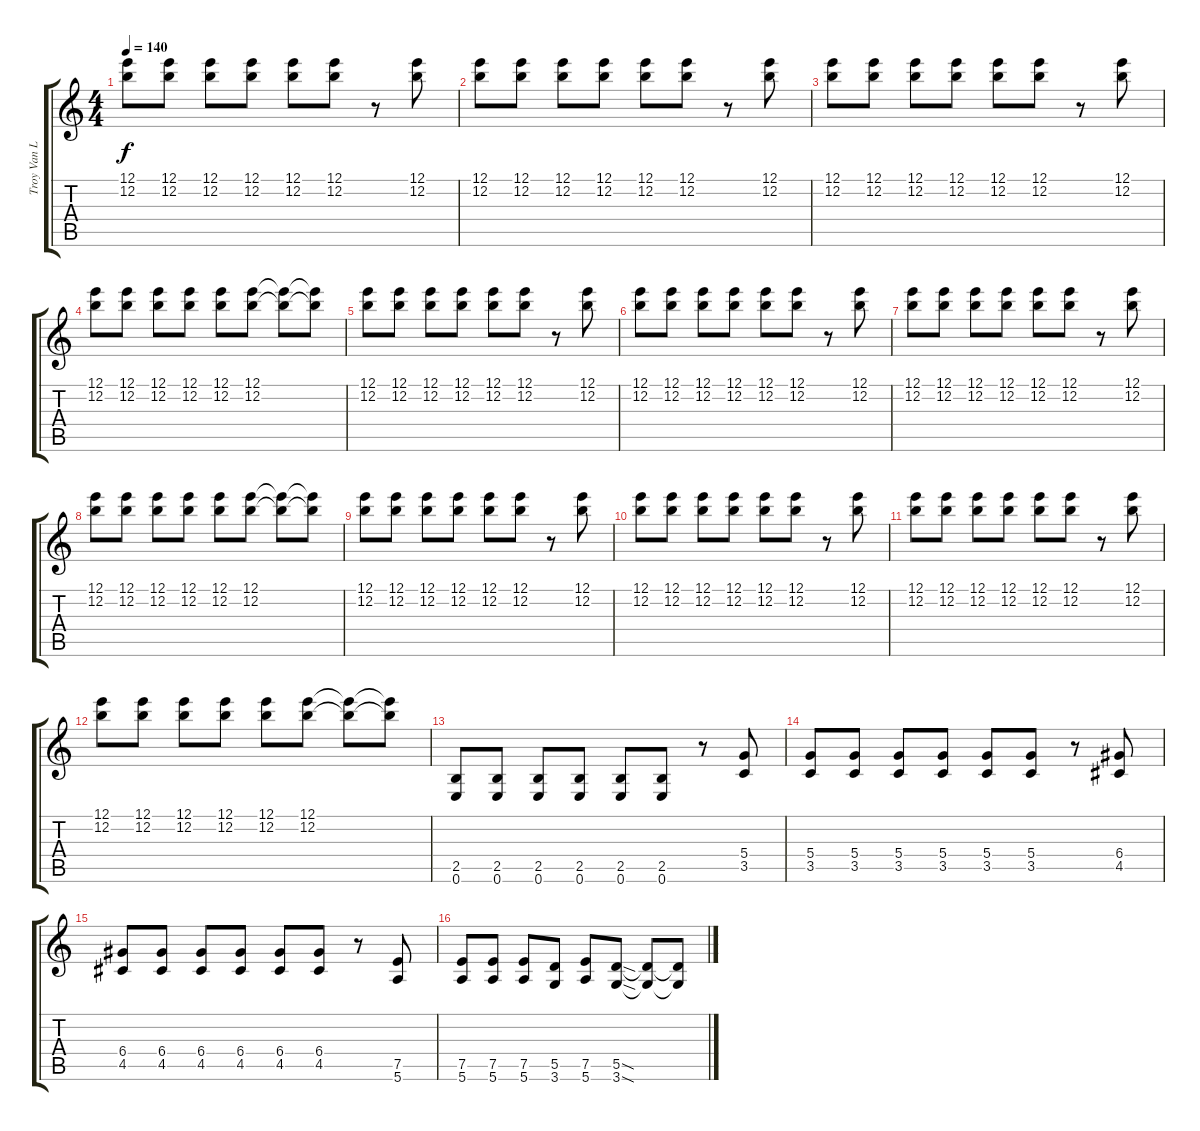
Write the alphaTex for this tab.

\track ("Troy Van Leeuwen (Rhythym)" "Troy Van L") {instrument distortionguitar}
\staff {score tabs}
\tuning (E4 B3 G3 D3 A2 E2) {hide}
\ts (4 4)
\tempo 140
\clef g2
\ks c
(12.1 12.2).8{dy f} (12.1 12.2).8 (12.1 12.2).8 (12.1 12.2).8 (12.1 12.2).8 (12.1 12.2).8 r.8 (12.1 12.2).8 |
(12.1 12.2).8 (12.1 12.2).8 (12.1 12.2).8 (12.1 12.2).8 (12.1 12.2).8 (12.1 12.2).8 r.8 (12.1 12.2).8 |
(12.1 12.2).8 (12.1 12.2).8 (12.1 12.2).8 (12.1 12.2).8 (12.1 12.2).8 (12.1 12.2).8 r.8 (12.1 12.2).8 |
(12.1 12.2).8 (12.1 12.2).8 (12.1 12.2).8 (12.1 12.2).8 (12.1 12.2).8 (12.1 12.2).8 (12.1{t} 12.2{t}).8 (12.1{t} 12.2{t}).8 |
(12.1 12.2).8 (12.1 12.2).8 (12.1 12.2).8 (12.1 12.2).8 (12.1 12.2).8 (12.1 12.2).8 r.8 (12.1 12.2).8 |
(12.1 12.2).8 (12.1 12.2).8 (12.1 12.2).8 (12.1 12.2).8 (12.1 12.2).8 (12.1 12.2).8 r.8 (12.1 12.2).8 |
(12.1 12.2).8 (12.1 12.2).8 (12.1 12.2).8 (12.1 12.2).8 (12.1 12.2).8 (12.1 12.2).8 r.8 (12.1 12.2).8 |
(12.1 12.2).8 (12.1 12.2).8 (12.1 12.2).8 (12.1 12.2).8 (12.1 12.2).8 (12.1 12.2).8 (12.1{t} 12.2{t}).8 (12.1{t} 12.2{t}).8 |
(12.1 12.2).8 (12.1 12.2).8 (12.1 12.2).8 (12.1 12.2).8 (12.1 12.2).8 (12.1 12.2).8 r.8 (12.1 12.2).8 |
(12.1 12.2).8 (12.1 12.2).8 (12.1 12.2).8 (12.1 12.2).8 (12.1 12.2).8 (12.1 12.2).8 r.8 (12.1 12.2).8 |
(12.1 12.2).8 (12.1 12.2).8 (12.1 12.2).8 (12.1 12.2).8 (12.1 12.2).8 (12.1 12.2).8 r.8 (12.1 12.2).8 |
(12.1 12.2).8 (12.1 12.2).8 (12.1 12.2).8 (12.1 12.2).8 (12.1 12.2).8 (12.1 12.2).8 (12.1{t} 12.2{t}).8 (12.1{t} 12.2{t}).8 |
(2.5 0.6).8 (2.5 0.6).8 (2.5 0.6).8 (2.5 0.6).8 (2.5 0.6).8 (2.5 0.6).8 r.8 (5.4 3.5).8 |
(5.4 3.5).8 (5.4 3.5).8 (5.4 3.5).8 (5.4 3.5).8 (5.4 3.5).8 (5.4 3.5).8 r.8 (6.4 4.5).8 |
(6.4 4.5).8 (6.4 4.5).8 (6.4 4.5).8 (6.4 4.5).8 (6.4 4.5).8 (6.4 4.5).8 r.8 (7.5 5.6).8 |
(7.5 5.6).8 (7.5 5.6).8 (7.5 5.6).8 (5.5 3.6).8 (7.5 5.6).8 (5.5{sod} 3.6{sod}).8 (5.5{t} 3.6{t}).8 (5.5{t} 3.6{t}).8
